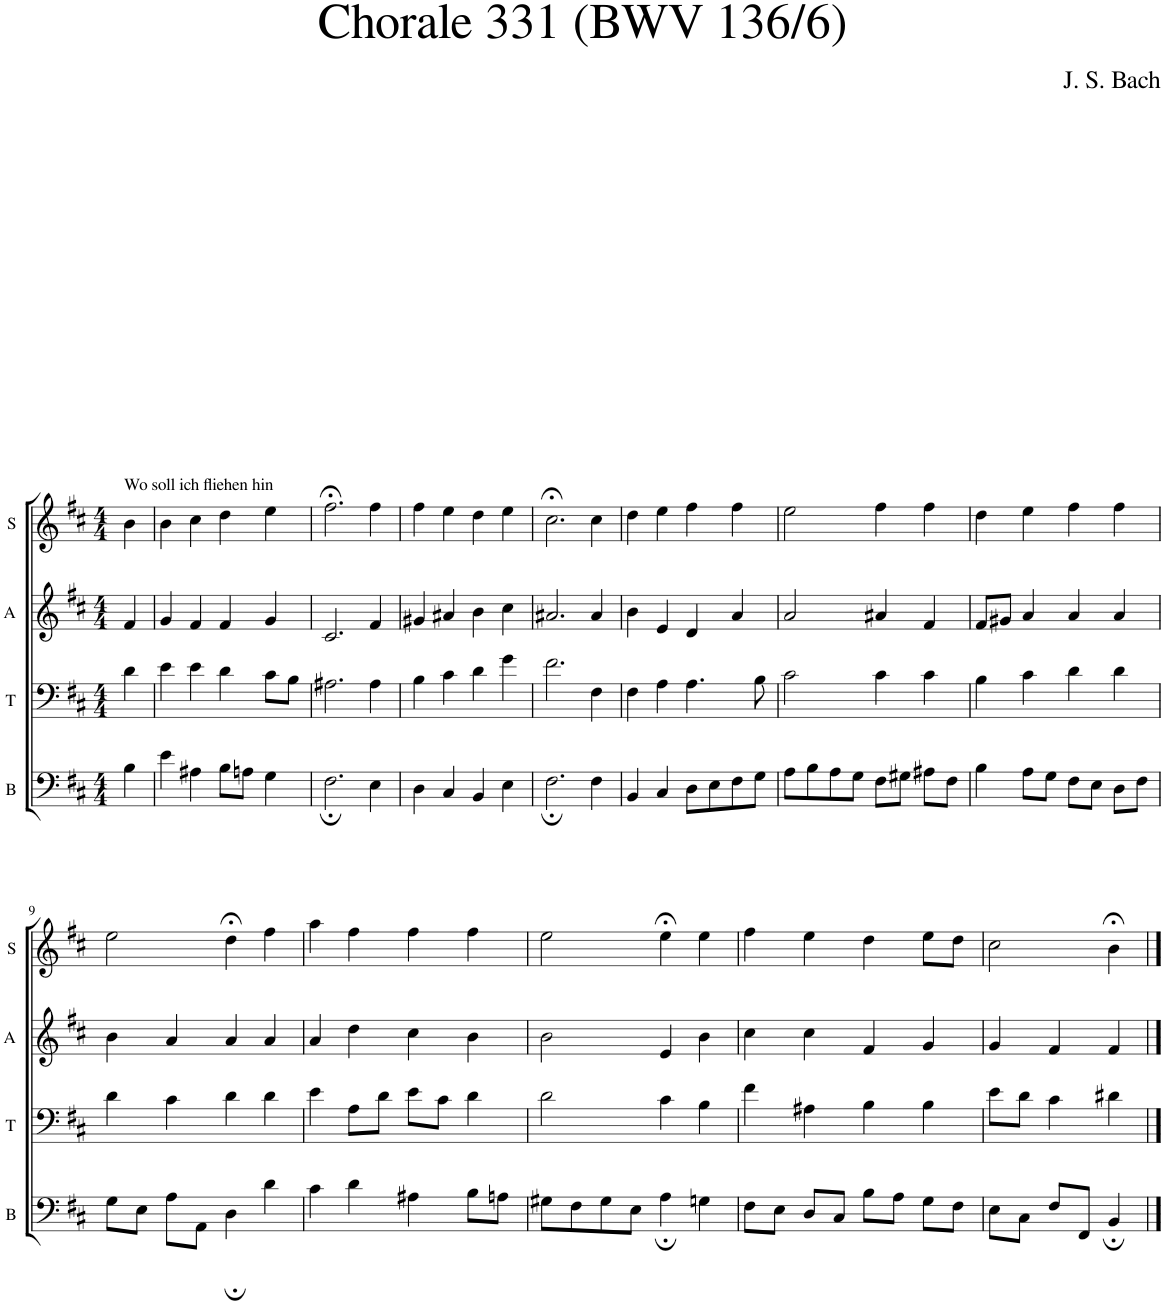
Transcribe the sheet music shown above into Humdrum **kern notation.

**kern	**kern	**kern	**kern
*part4	*part3	*part2	*part1
*staff4	*staff3	*staff2	*staff1
*I"B	*I"T	*I"A	*I"S
*I'B	*I'T	*I'A	*I'S
*clefF4	*clefF4	*clefG2	*clefG2
*k[f#c#]	*k[f#c#]	*k[f#c#]	*k[f#c#]
*M4/4	*M4/4	*M4/4	*M4/4
=1	=1	=1	=1
!	!	!	!LO:TX:a:t=Wo soll ich fliehen hin
4B\	4d\	4f#/	4b\
=2	=2	=2	=2
4e\	4e\	4g/	4b\
4A#X\	4e\	4f#/	4cc#\
8B\L	4d\	4f#/	4dd\
8An\J	.	.	.
4G\	8c#\L	4g/	4ee\
.	8B\J	.	.
=3	=3	=3	=3
2.F#;\	2.A#X\	2.c#/	2.ff#;<\
4E\	4A#\	4f#/	4ff#\
=4	=4	=4	=4
4D\	4B\	4g#X/	4ff#\
4C#/	4c#\	4a#X/	4ee\
4BB/	4d\	4b\	4dd\
4E\	4g\	4cc#\	4ee\
=5	=5	=5	=5
2.F#;\	2.f#\	2.a#X/	2.cc#;<\
4F#\	4F#\	4a#/	4cc#\
=6	=6	=6	=6
4BB/	4F#\	4b\	4dd\
4C#/	4A\	4e/	4ee\
8D\L	4.A\	4d/	4ff#\
8E\	.	.	.
8F#\	.	4a/	4ff#\
8G\J	8B\	.	.
=7	=7	=7	=7
8A\L	2c#\	2a/	2ee\
8B\	.	.	.
8A\	.	.	.
8G\J	.	.	.
8F#\L	4c#\	4a#X/	4ff#\
8G#X\J	.	.	.
8A#X\L	4c#\	4f#/	4ff#\
8F#\J	.	.	.
=8	=8	=8	=8
4B\	4B\	8f#/L	4dd\
.	.	8g#X/J	.
8A\L	4c#\	4a/	4ee\
8G\J	.	.	.
8F#\L	4d\	4a/	4ff#\
8E\J	.	.	.
8D\L	4d\	4a/	4ff#\
8F#\J	.	.	.
!!LO:LB:g=z
=9	=9	=9	=9
8G\L	4d\	4b\	2ee\
8E\J	.	.	.
8A\L	4c#\	4a/	.
8AA\J	.	.	.
4D;\	4d\	4a/	4dd;<\
4d\	4d\	4a/	4ff#\
=10	=10	=10	=10
4c#\	4e\	4a/	4aa\
4d\	8A\L	4dd\	4ff#\
.	8d\J	.	.
4A#X\	8e\L	4cc#\	4ff#\
.	8c#\J	.	.
8B\L	4d\	4b\	4ff#\
8An\J	.	.	.
=11	=11	=11	=11
8G#X\L	2d\	2b\	2ee\
8F#\	.	.	.
8G#\	.	.	.
8E\J	.	.	.
4A;\	4c#\	4e/	4ee;<\
4Gn\	4B\	4b\	4ee\
=12	=12	=12	=12
8F#\L	4f#\	4cc#\	4ff#\
8E\J	.	.	.
8D/L	4A#X\	4cc#\	4ee\
8C#/J	.	.	.
8B\L	4B\	4f#/	4dd\
8A\J	.	.	.
8G\L	4B\	4g/	8ee\L
8F#\J	.	.	8dd\J
=13	=13	=13	=13
8E\L	8e\L	4g/	2cc#\
8C#\J	8d\J	.	.
8F#/L	4c#\	4f#/	.
8FF#/J	.	.	.
4BB;/	4d#X\	4f#/	4b;<\
==	==	==	==
*-	*-	*-	*-
